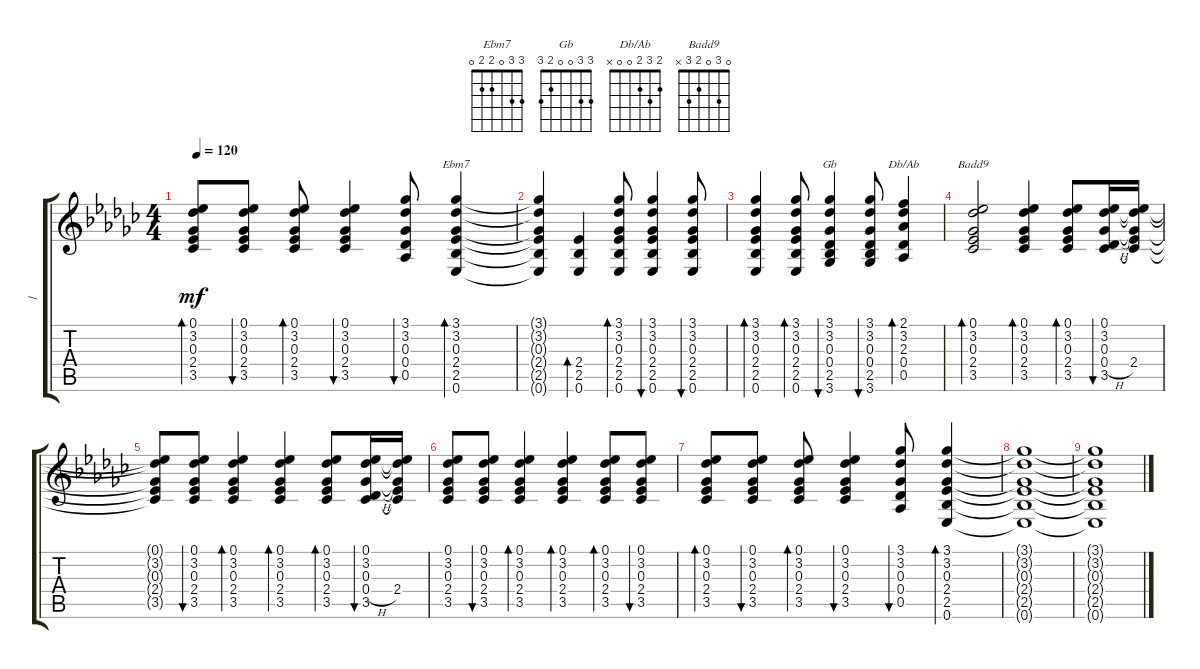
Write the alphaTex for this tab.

\track ("1" "1") {instrument acousticguitarsteel}
\staff {score tabs}
\tuning (Eb4 Bb3 Gb3 Db3 Ab2 Eb2) {hide}
\chord ("Ebm7" 3 3 0 2 2 0)
\chord ("Gb" 3 3 0 0 2 3)
\chord ("Db/Ab" 2 3 2 0 0 x)
\chord ("Badd9" 0 3 0 2 3 x)
\ts (4 4)
\tempo 120
\clef g2
\ks ebminor
(0.1 3.2 0.3 2.4 3.5).8{bd 30 dy mf} (0.1 3.2 0.3 2.4 3.5).8{bu 30} (0.1 3.2 0.3 2.4 3.5).8{bd 30} (0.1 3.2 0.3 2.4 3.5).4{bu 30} (3.1 3.2 0.3 0.4 0.5).8{bu 30} (3.1 3.2 0.3 2.4 2.5 0.6).4{bd 30 ch "Ebm7"} |
(3.1{t} 3.2{t} 0.3{t} 2.4{t} 2.5{t} 0.6{t}).4 (2.4 2.5 0.6).4{bd 30} (3.1 3.2 0.3 2.4 2.5 0.6).8{bd 30} (3.1 3.2 0.3 2.4 2.5 0.6).4{bu 30} (3.1 3.2 0.3 2.4 2.5 0.6).8{bu 30} |
(3.1 3.2 0.3 2.4 2.5 0.6).4{bd 30} (3.1 3.2 0.3 2.4 2.5 0.6).8{bd 30} (3.1 3.2 0.3 0.4 2.5 3.6).4{bu 30 ch "Gb"} (3.1 3.2 0.3 0.4 2.5 3.6).8{bu 30} (2.1 3.2 2.3 0.4 0.5).4{bd 30 ch "Db/Ab"} |
(0.1 3.2 0.3 2.4 3.5).2{bd 30 ch "Badd9"} (0.1 3.2 0.3 2.4 3.5).4{bd 30} (0.1 3.2 0.3 2.4 3.5).8{bd 30} (0.1 3.2 0.3 0.4{h} 3.5).16{bu 30} (0.1{t} 3.2{t} 0.3{t} 2.4 3.5{t}).16 |
(0.1{t} 3.2{t} 0.3{t} 2.4{t} 3.5{t}).8 (0.1 3.2 0.3 2.4 3.5).8{bu 30} (0.1 3.2 0.3 2.4 3.5).4{bd 30} (0.1 3.2 0.3 2.4 3.5).4{bd 30} (0.1 3.2 0.3 2.4 3.5).8{bd 30} (0.1 3.2 0.3 0.4{h} 3.5).16{bu 30} (0.1{t} 3.2{t} 0.3{t} 2.4 3.5{t}).16 |
(0.1 3.2 0.3 2.4 3.5).8 (0.1 3.2 0.3 2.4 3.5).8{bu 30} (0.1 3.2 0.3 2.4 3.5).4{bd 30} (0.1 3.2 0.3 2.4 3.5).4{bd 30} (0.1 3.2 0.3 2.4 3.5).8{bd 30} (0.1 3.2 0.3 2.4 3.5).8{bu 30} |
(0.1 3.2 0.3 2.4 3.5).8{bd 30} (0.1 3.2 0.3 2.4 3.5).8{bu 30} (0.1 3.2 0.3 2.4 3.5).8{bd 30} (0.1 3.2 0.3 2.4 3.5).4{bu 30} (3.1 3.2 0.3 0.4 0.5).8{bu 30} (3.1 3.2 0.3 2.4 2.5 0.6).4{bd 30} |
(3.1{t} 3.2{t} 0.3{t} 2.4{t} 2.5{t} 0.6{t}).1 |
(3.1{t} 3.2{t} 0.3{t} 2.4{t} 2.5{t} 0.6{t}).1
